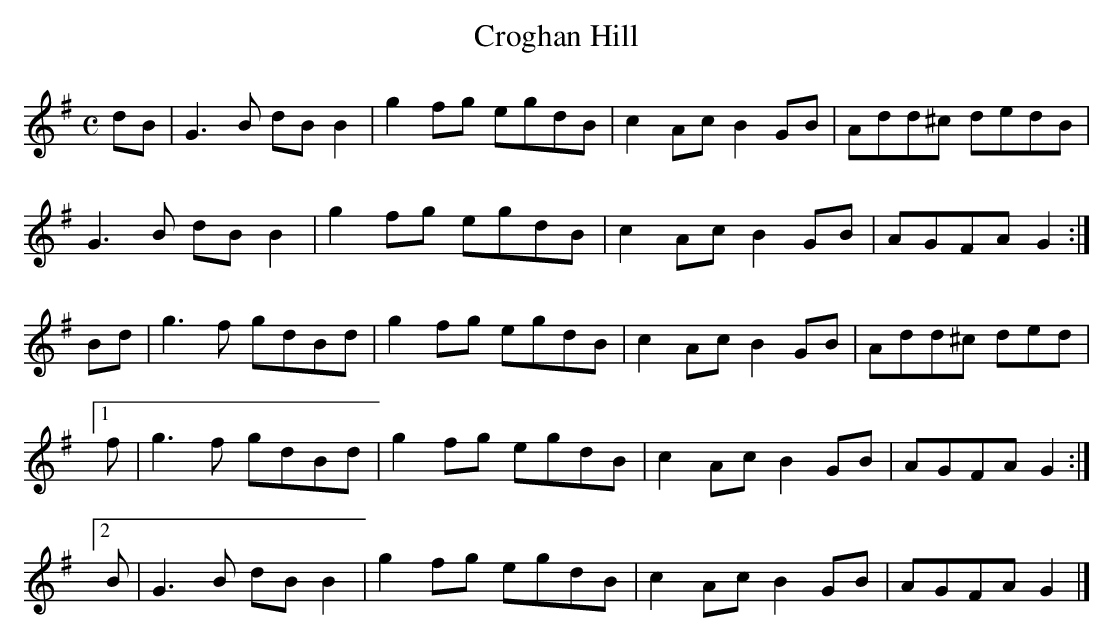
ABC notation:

X:1
T:Croghan Hill
M:C
L:1/8
K:G Major
dB|G3B dBB2|g2fg egdB|c2Ac B2GB|Add^c dedB|!
G3B dBB2|g2fg egdB|c2Ac B2GB|AGFA G2:|!
Bd|g3f gdBd|g2fg egdB|c2Ac B2GB|Add^c ded|!
[1 f|g3f gdBd|g2fg egdB|c2Ac B2GB|AGFA G2:|!
[2 B|G3B dBB2|g2fg egdB|c2Ac B2GB|AGFA G2|]!
